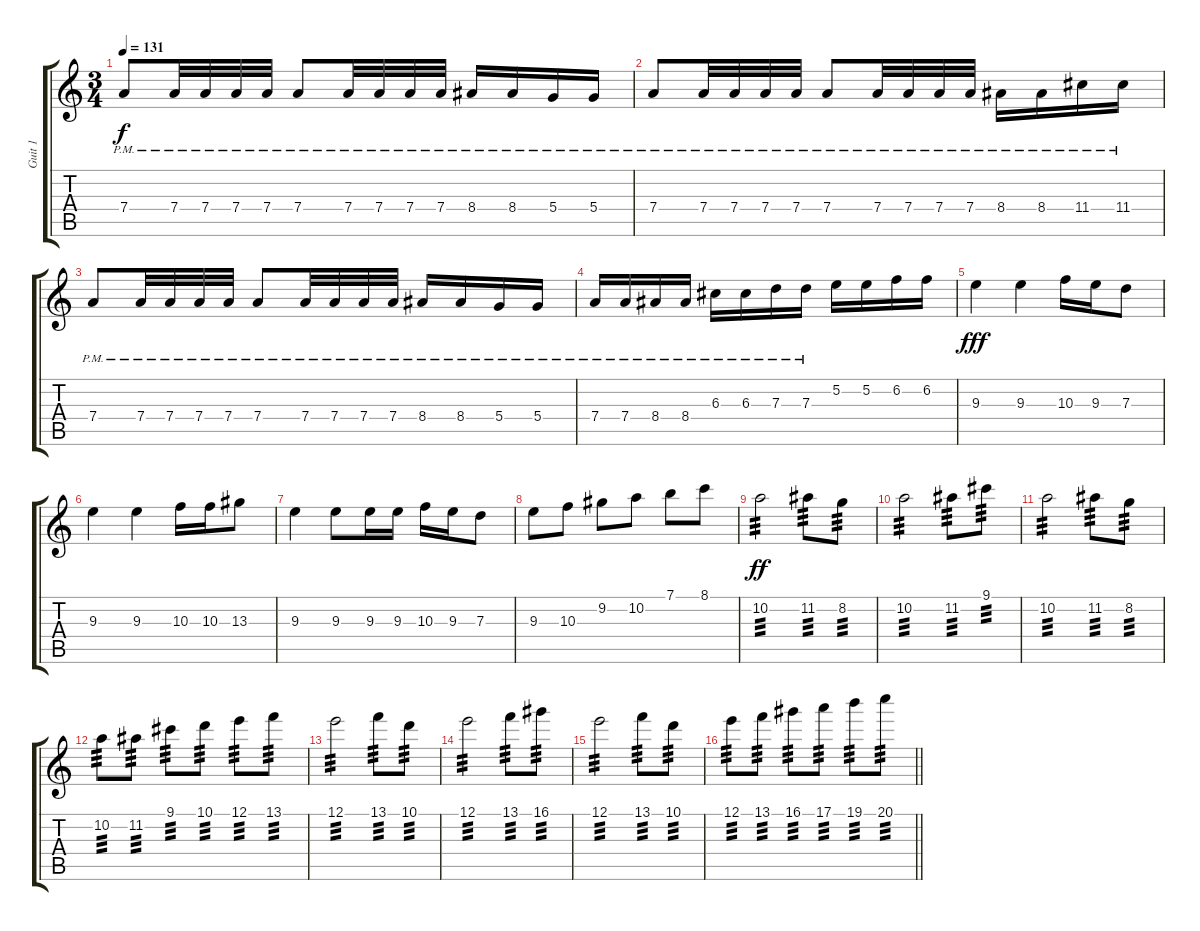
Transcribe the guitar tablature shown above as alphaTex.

\track ("Guit 1" "Guit 1") {instrument distortionguitar}
\staff {score tabs}
\tuning (E4 B3 G3 D3 A2 E2) {hide}
\ts (3 4)
\tempo 131
\clef g2
\ks c
7.4{pm}.8{dy f} 7.4{pm}.32 7.4{pm}.32 7.4{pm}.32 7.4{pm}.32 7.4{pm}.8 7.4{pm}.32 7.4{pm}.32 7.4{pm}.32 7.4{pm}.32 8.4{pm}.16 8.4{pm}.16 5.4{pm}.16 5.4{pm}.16 |
7.4{pm}.8 7.4{pm}.32 7.4{pm}.32 7.4{pm}.32 7.4{pm}.32 7.4{pm}.8 7.4{pm}.32 7.4{pm}.32 7.4{pm}.32 7.4{pm}.32 8.4{pm}.16 8.4{pm}.16 11.4{pm}.16 11.4{pm}.16 |
7.4{pm}.8 7.4{pm}.32 7.4{pm}.32 7.4{pm}.32 7.4{pm}.32 7.4{pm}.8 7.4{pm}.32 7.4{pm}.32 7.4{pm}.32 7.4{pm}.32 8.4{pm}.16 8.4{pm}.16 5.4{pm}.16 5.4{pm}.16 |
7.4{pm}.16 7.4{pm}.16 8.4{pm}.16 8.4{pm}.16 6.3{pm}.16 6.3{pm}.16 7.3{pm}.16 7.3{pm}.16 5.2.16 5.2.16 6.2.16 6.2.16 |
9.3.4{dy fff volume 13} 9.3.4 10.3.16 9.3.16 7.3.8 |
9.3.4 9.3.4 10.3.16 10.3.16 13.3.8 |
9.3.4 9.3.8 9.3.16 9.3.16 10.3.16 9.3.16 7.3.8 |
9.3.8 10.3.8 9.2.8 10.2.8 7.1.8 8.1.8 |
10.2.2{tp 3 dy ff} 11.2.8{tp 3} 8.2.8{tp 3} |
10.2.2{tp 3} 11.2.8{tp 3} 9.1.8{tp 3} |
10.2.2{tp 3} 11.2.8{tp 3} 8.2.8{tp 3} |
10.2.8{tp 3} 11.2.8{tp 3} 9.1.8{tp 3} 10.1.8{tp 3} 12.1.8{tp 3} 13.1.8{tp 3} |
12.1.2{tp 3} 13.1.8{tp 3} 10.1.8{tp 3} |
12.1.2{tp 3} 13.1.8{tp 3} 16.1.8{tp 3} |
12.1.2{tp 3} 13.1.8{tp 3} 10.1.8{tp 3} |
\barLineRight lightlight
12.1.8{tp 3} 13.1.8{tp 3} 16.1.8{tp 3} 17.1.8{tp 3} 19.1.8{tp 3} 20.1.8{tp 3}
